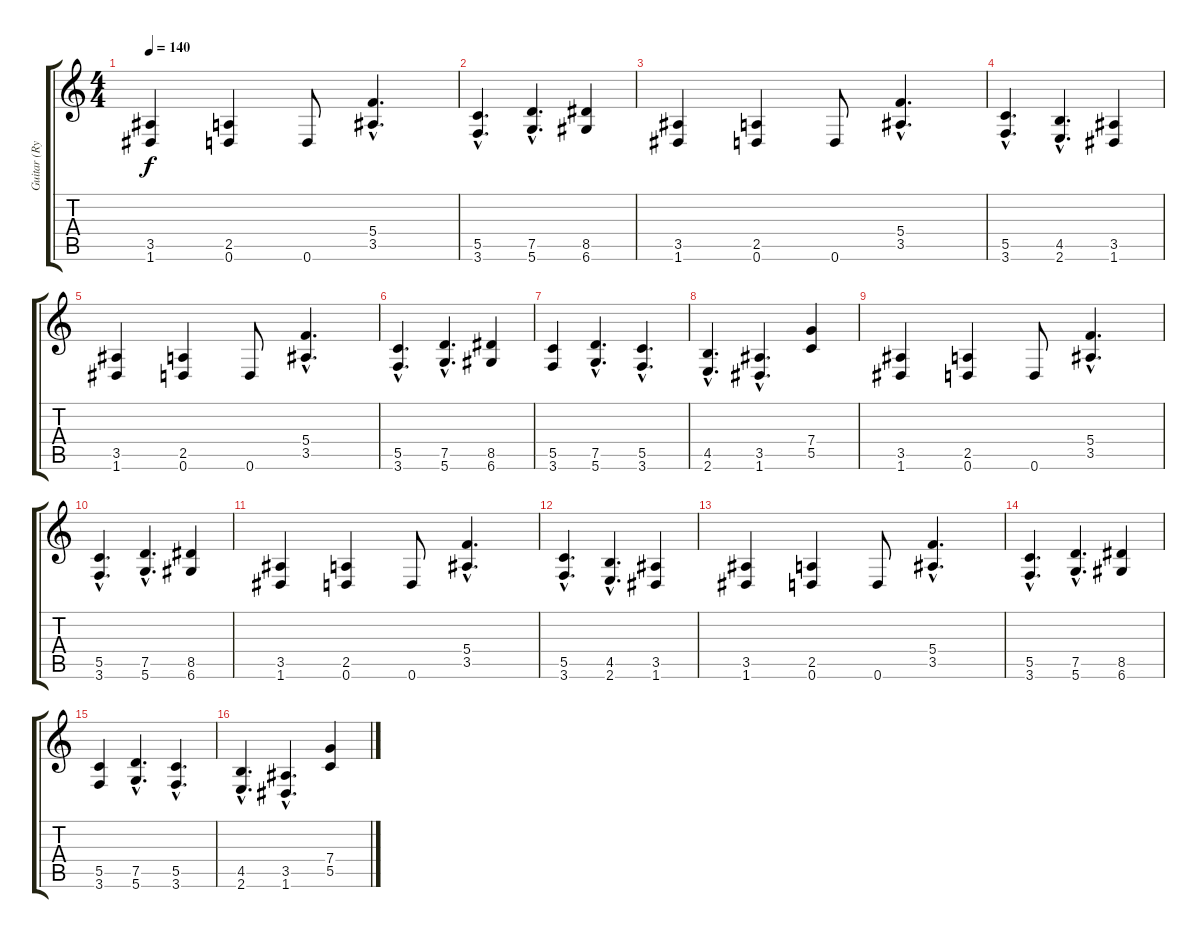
\track ("Guitar (Rythm)" "Guitar (Ry") {instrument distortionguitar}
\staff {score tabs}
\tuning (D4 A3 F3 C3 G2 D2) {hide}
\ts (4 4)
\tempo 140
\clef g2
\ks c
(3.5 1.6).4{dy f} (2.5 0.6).4 0.6.8 (5.4{hac} 3.5{hac}).4{d} |
(5.5{hac} 3.6{hac}).4{d} (7.5{hac} 5.6{hac}).4{d} (8.5 6.6).4 |
(3.5 1.6).4 (2.5 0.6).4 0.6.8 (5.4{hac} 3.5{hac}).4{d} |
(5.5{hac} 3.6{hac}).4{d} (4.5{hac} 2.6{hac}).4{d} (3.5 1.6).4 |
(3.5 1.6).4 (2.5 0.6).4 0.6.8 (5.4{hac} 3.5{hac}).4{d} |
(5.5{hac} 3.6{hac}).4{d} (7.5{hac} 5.6{hac}).4{d} (8.5 6.6).4 |
(5.5 3.6).4 (7.5{hac} 5.6{hac}).4{d} (5.5{hac} 3.6{hac}).4{d} |
(4.5{hac} 2.6{hac}).4{d} (3.5{hac} 1.6{hac}).4{d} (7.4 5.5).4 |
(3.5 1.6).4 (2.5 0.6).4 0.6.8 (5.4{hac} 3.5{hac}).4{d} |
(5.5{hac} 3.6{hac}).4{d} (7.5{hac} 5.6{hac}).4{d} (8.5 6.6).4 |
(3.5 1.6).4 (2.5 0.6).4 0.6.8 (5.4{hac} 3.5{hac}).4{d} |
(5.5{hac} 3.6{hac}).4{d} (4.5{hac} 2.6{hac}).4{d} (3.5 1.6).4 |
(3.5 1.6).4 (2.5 0.6).4 0.6.8 (5.4{hac} 3.5{hac}).4{d} |
(5.5{hac} 3.6{hac}).4{d} (7.5{hac} 5.6{hac}).4{d} (8.5 6.6).4 |
(5.5 3.6).4 (7.5{hac} 5.6{hac}).4{d} (5.5{hac} 3.6{hac}).4{d} |
(4.5{hac} 2.6{hac}).4{d} (3.5{hac} 1.6{hac}).4{d} (7.4 5.5).4
